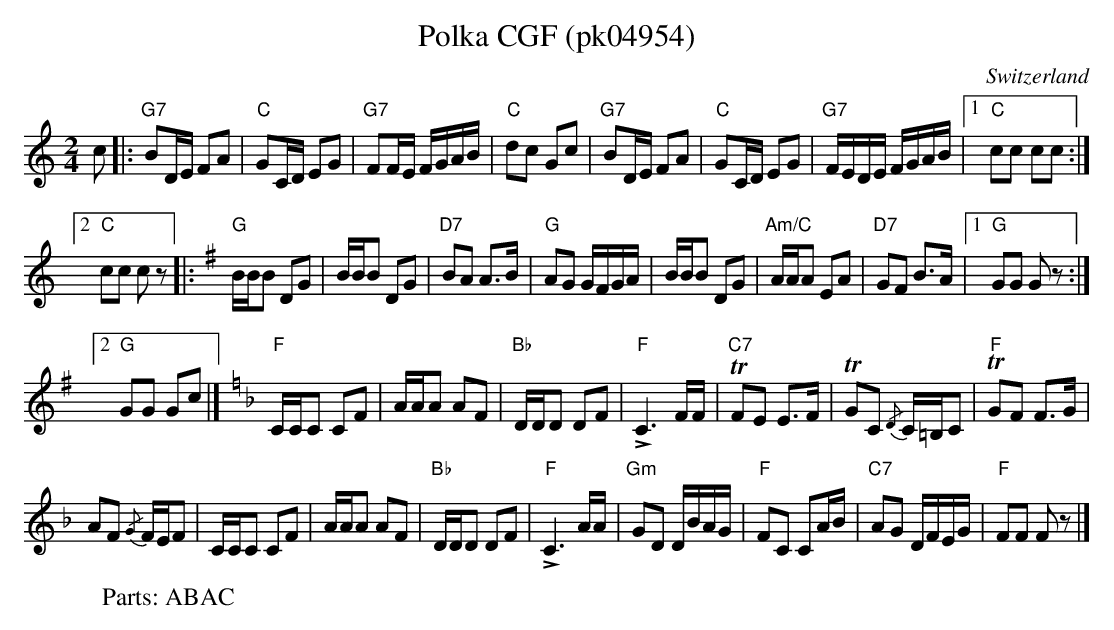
X:1
T:Polka CGF (pk04954)
M:2/4
L:1/16
O:Switzerland
K:C major
c2 |: "G7"B2DE F2A2 | "C"G2CD E2G2 | "G7"F2FE FGAB | "C"d2c2 G2c2 | "G7"B2DE F2A2 | "C"G2CD E2G2 | "G7"FEDE FGAB |1 "C"c2c2 c2c2 :|2
"C"c2c2 c2z2 |: [K:Gmaj] "G"BBB2 D2G2 | BBB2 D2G2 | "D7"B2A2 A2>B2 | "G"A2G2 GFGA | BBB2 D2G2 | "Am/C"AAA2 E2A2 | "D7"G2F2 B2>A2 |1 "G"G2G2 G2z2 :|2
"G"G2G2 G2c2 |] [K:Fmaj] "F"CCC2 C2F2 | AAA2 A2F2 | "Bb"DDD2 D2F2 | "F"!>!C6FF | "C7"TF2E2 E2>F2 | TG2C2 {/D}C=B,C2 | "F"TG2F2 F2>G2 |
A2F2 {/G}FEF2 | CCC2 C2F2 | AAA2 A2F2 | "Bb"DDD2 D2F2 | "F"!>!C6AA | "Gm"G2D2 DBAG | "F"F2C2 C2AB | "C7"A2G2 DFEG | "F"F2F2 F2z2 |]
W:Parts: ABAC
